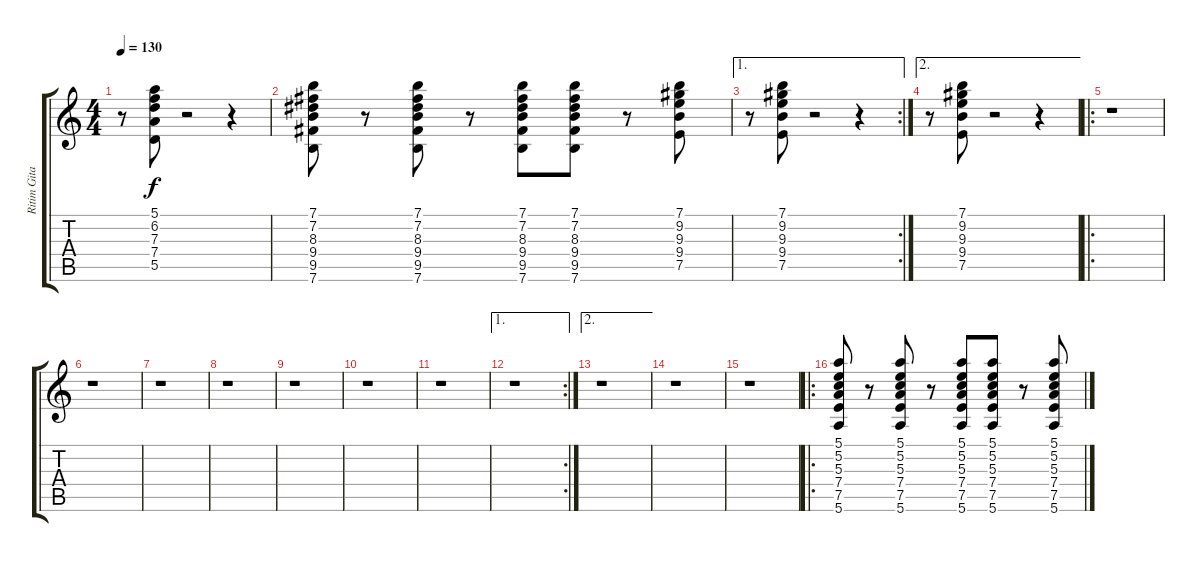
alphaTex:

\track ("Ritim Gitar" "Ritim Gita") {instrument electricguitarclean}
\staff {score tabs}
\tuning (E4 B3 G3 D3 A2 E2) {hide}
\ts (4 4)
\tempo 130
\clef g2
\ks c
r.8{dy f} (5.1 6.2 7.3 7.4 5.5).8 r.2 r.4 |
(7.1 7.2 8.3 9.4 9.5 7.6).8 r.8 (7.1 7.2 8.3 9.4 9.5 7.6).8 r.8 (7.1 7.2 8.3 9.4 9.5 7.6).8 (7.1 7.2 8.3 9.4 9.5 7.6).8 r.8 (7.1 9.2 9.3 9.4 7.5).8 |
\ae 1
\rc 2
r.8 (7.1 9.2 9.3 9.4 7.5).8 r.2 r.4 |
\ae 2
r.8 (7.1 9.2 9.3 9.4 7.5).8 r.2 r.4 |
\ro
r.1 |
r.1 |
r.1 |
r.1 |
r.1 |
r.1 |
r.1 |
\ae 1
\rc 2
r.1 |
\ae 2
r.1 |
r.1 |
r.1 |
\ro
(5.1 5.2 5.3 7.4 7.5 5.6).8 r.8 (5.1 5.2 5.3 7.4 7.5 5.6).8 r.8 (5.1 5.2 5.3 7.4 7.5 5.6).8 (5.1 5.2 5.3 7.4 7.5 5.6).8 r.8 (5.1 5.2 5.3 7.4 7.5 5.6).8
